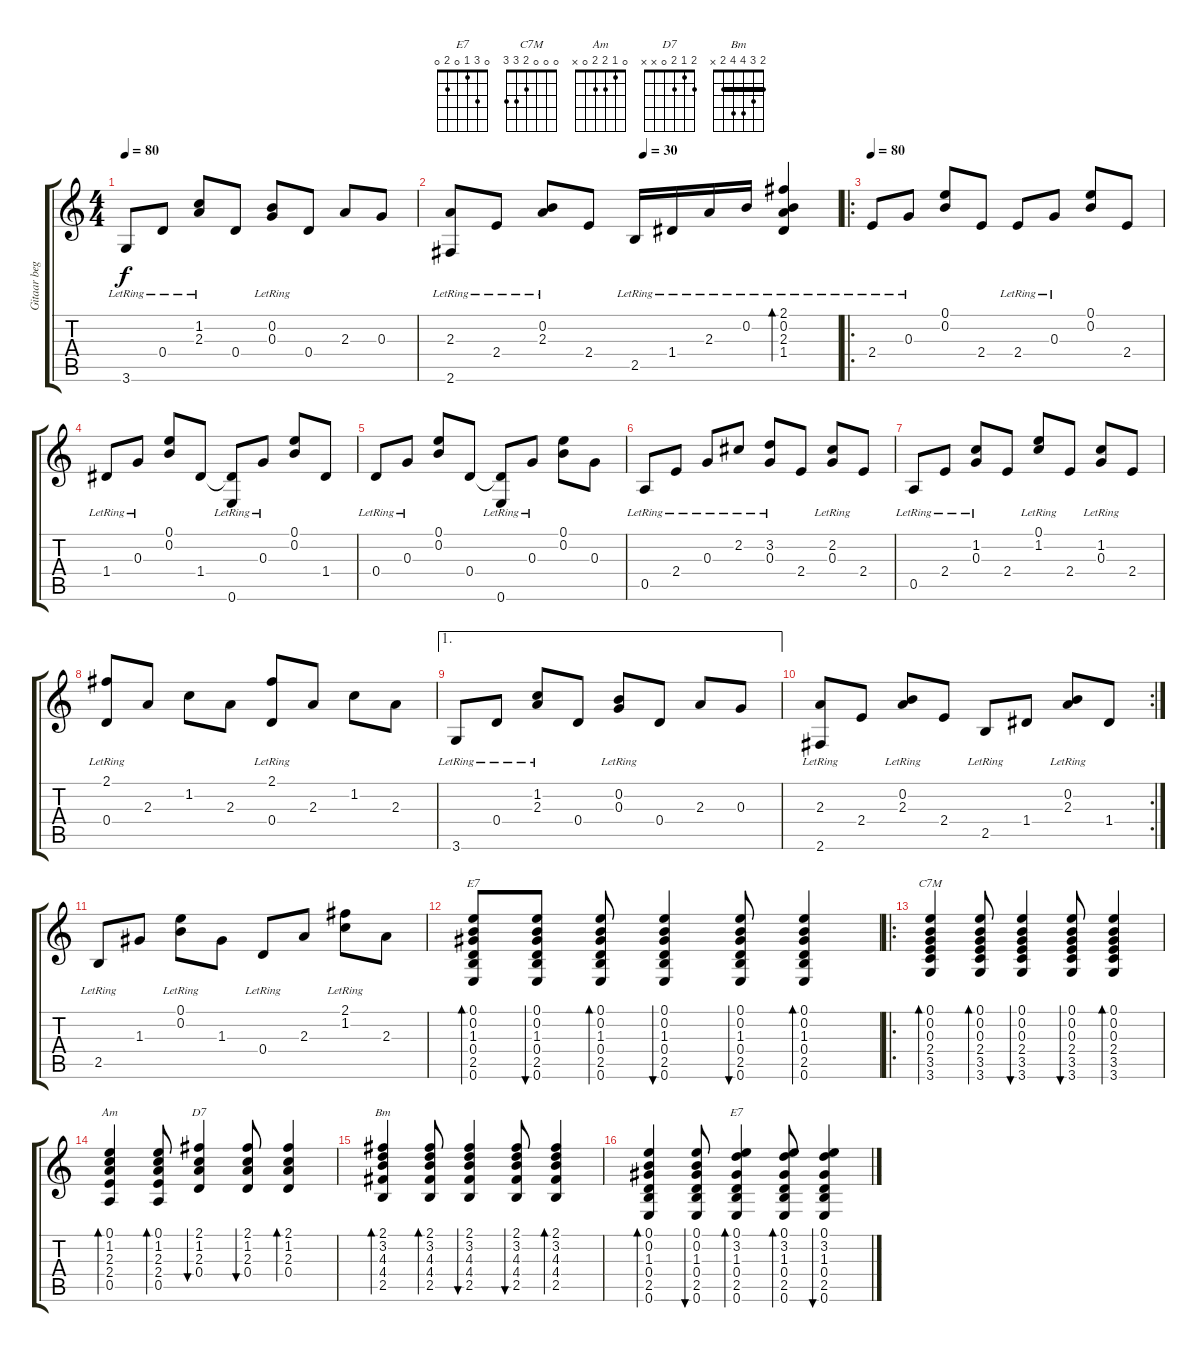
\track ("Gitaar begeleiding" "Gitaar beg") {instrument acousticguitarnylon}
\staff {score tabs}
\tuning (E4 B3 G3 D3 A2 E2) {hide}
\chord ("E7" 0 0 1 0 2 0)
\chord ("C7M" 0 0 0 2 3 3)
\chord ("Am" 0 1 2 2 0 x)
\chord ("D7" 2 1 2 0 x x)
\chord ("Bm" 2 3 4 4 2 x) {barre 2}
\chord ("E7" 0 3 1 0 2 0)
\ts (4 4)
\tempo 80
\clef g2
\ks c
3.6{lr}.8{dy f instrument acousticguitarnylon} 0.4{lr}.8 (1.2{lr} 2.3{lr}).8 0.4.8 (0.2{lr} 0.3{lr}).8 0.4.8 2.3.8 0.3.8 |
\tempo (30 0.5)
(2.3{lr} 2.6{lr}).8 2.4{lr}.8 (0.2{lr} 2.3{lr}).8 2.4.8 2.5{lr}.16 1.4{lr}.16 2.3{lr}.16 0.2{lr}.16 (2.1{lr} 0.2{lr} 2.3{lr} 1.4{lr}).4{bd 60} |
\ro
\tempo 80
2.4{lr}.8 0.3{lr}.8 (0.1 0.2).8 2.4.8 2.4{lr}.8 0.3{lr}.8 (0.1 0.2).8 2.4.8 |
1.4{lr}.8 0.3{lr}.8 (0.1 0.2).8 1.4.8 (1.4{t} 0.6{lr}).8 0.3{lr}.8 (0.1 0.2).8 1.4.8 |
0.4{lr}.8 0.3{lr}.8 (0.1 0.2).8 0.4.8 (0.4{t} 0.6{lr}).8 0.3{lr}.8 (0.1 0.2).8 0.3.8 |
0.5{lr}.8 2.4{lr}.8 0.3{lr}.8 2.2{lr}.8 (3.2{lr} 0.3{lr}).8 2.4.8 (2.2{lr} 0.3{lr}).8 2.4.8 |
0.5{lr}.8 2.4{lr}.8 (1.2{lr} 0.3{lr}).8 2.4.8 (0.1{lr} 1.2{lr}).8 2.4.8 (1.2{lr} 0.3{lr}).8 2.4.8 |
(2.1{lr} 0.4{lr}).8 2.3.8 1.2.8 2.3.8 (2.1{lr} 0.4{lr}).8 2.3.8 1.2.8 2.3.8 |
\ae 1
3.6{lr}.8 0.4{lr}.8 (1.2{lr} 2.3{lr}).8 0.4.8 (0.2{lr} 0.3{lr}).8 0.4.8 2.3.8 0.3.8 |
\rc 2
(2.3{lr} 2.6{lr}).8 2.4.8 (0.2{lr} 2.3{lr}).8 2.4.8 2.5{lr}.8 1.4.8 (0.2{lr} 2.3{lr}).8 1.4.8 |
2.5{lr}.8 1.3.8 (0.1{lr} 0.2{lr}).8 1.3.8 0.4{lr}.8 2.3.8 (2.1{lr} 1.2{lr}).8 2.3.8 |
(0.1 0.2 1.3 0.4 2.5 0.6).8{bd 30 ch "E7"} (0.1 0.2 1.3 0.4 2.5 0.6).8{bu 30} (0.1 0.2 1.3 0.4 2.5 0.6).8{bd 30} (0.1 0.2 1.3 0.4 2.5 0.6).4{bu 30} (0.1 0.2 1.3 0.4 2.5 0.6).8{bu 30} (0.1 0.2 1.3 0.4 2.5 0.6).4{bd 30} |
\ro
(0.1 0.2 0.3 2.4 3.5 3.6).4{bd 30 ch "C7M"} (0.1 0.2 0.3 2.4 3.5 3.6).8{bd 30} (0.1 0.2 0.3 2.4 3.5 3.6).4{bu 30} (0.1 0.2 0.3 2.4 3.5 3.6).8{bu 30} (0.1 0.2 0.3 2.4 3.5 3.6).4{bd 30} |
(0.1 1.2 2.3 2.4 0.5).4{bd 30 ch "Am"} (0.1 1.2 2.3 2.4 0.5).8{bd 30} (2.1 1.2 2.3 0.4).4{bu 30 ch "D7"} (2.1 1.2 2.3 0.4).8{bu 30} (2.1 1.2 2.3 0.4).4{bd 30} |
(2.1 3.2 4.3 4.4 2.5).4{bd 30 ch "Bm"} (2.1 3.2 4.3 4.4 2.5).8{bd 30} (2.1 3.2 4.3 4.4 2.5).4{bu 30} (2.1 3.2 4.3 4.4 2.5).8{bu 30} (2.1 3.2 4.3 4.4 2.5).4{bd 30} |
(0.1 0.2 1.3 0.4 2.5 0.6).4{bd 30} (0.1 0.2 1.3 0.4 2.5 0.6).8{bu 30} (0.1 3.2 1.3 0.4 2.5 0.6).4{bd 30 ch "E7"} (0.1 3.2 1.3 0.4 2.5 0.6).8{bd 30} (0.1 3.2 1.3 0.4 2.5 0.6).4{bu 30}
